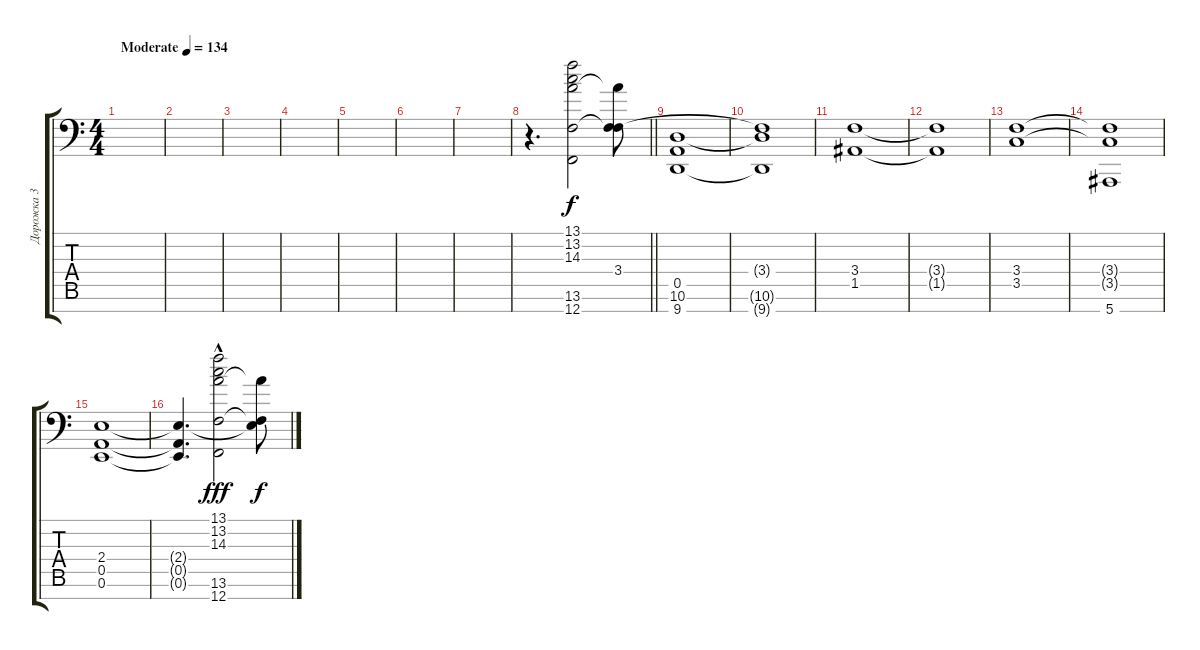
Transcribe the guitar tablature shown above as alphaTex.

\track ("Дорожка 3" "Дорожка 3") {instrument brightacousticpiano}
\staff {score tabs}
\tuning (E4 B3 G3 D3 A2 E2 F1) {hide}
\ts (4 4)
\tempo (134 "Moderate")
\clef f4
\ks c
|
|
|
|
|
|
|
\barLineRight lightlight
r.4{d} (13.1 13.2 14.3 13.6 12.7).2 (14.3{t} 3.4 13.6{t}).8{dy f} |
\section ("" "")
(0.5 10.6 9.7).1 |
(3.4{t} 10.6{t} 9.7{t}).1 |
(3.4 1.5).1 |
(3.4{t} 1.5{t}).1 |
(3.4 3.5).1 |
(3.4{t} 3.5{t} 5.7).1 |
(2.4 0.5 0.6).1 |
(2.4{t} 0.5{t} 0.6{t}).4{d} (13.1 13.2 14.3 13.6{hac} 12.7).2{dy fff} (14.3{t} 2.4{t} 13.6{t}).8{dy f}
